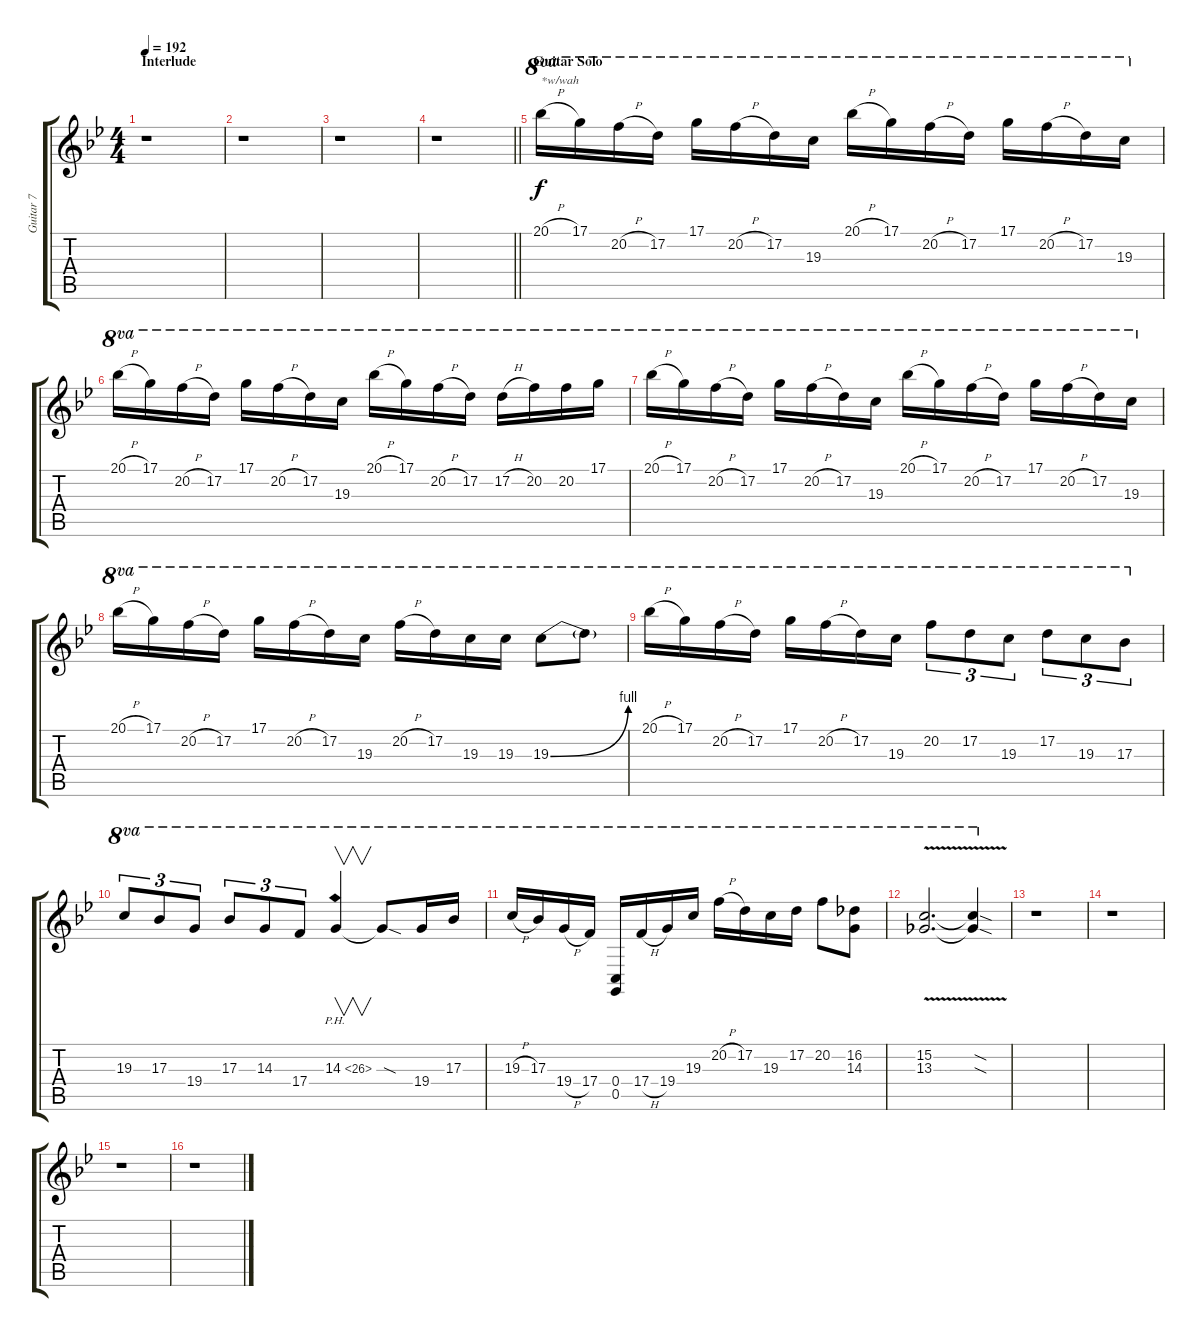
\track ("Guitar 7" "Guitar 7") {instrument distortionguitar}
\staff {score tabs}
\tuning (D4 A3 F3 C3 G2 C2) {hide}
\ts (4 4)
\section ("" "Interlude")
\tempo 192
\clef g2
\ks gminor
r.1{dy f} |
r.1 |
r.1 |
\barLineRight lightlight
r.1 |
\section ("" "Guitar Solo")
20.1{h}.16{ot 8va txt "*w/wah"} 17.1.16{ot 8va} 20.2{h}.16{ot 8va} 17.2.16{ot 8va} 17.1.16{ot 8va} 20.2{h}.16{ot 8va} 17.2.16{ot 8va} 19.3.16{ot 8va} 20.1{h}.16{ot 8va} 17.1.16{ot 8va} 20.2{h}.16{ot 8va} 17.2.16{ot 8va} 17.1.16{ot 8va} 20.2{h}.16{ot 8va} 17.2.16{ot 8va} 19.3.16{ot 8va} |
20.1{h}.16{ot 8va} 17.1.16{ot 8va} 20.2{h}.16{ot 8va} 17.2.16{ot 8va} 17.1.16{ot 8va} 20.2{h}.16{ot 8va} 17.2.16{ot 8va} 19.3.16{ot 8va} 20.1{h}.16{ot 8va} 17.1.16{ot 8va} 20.2{h}.16{ot 8va} 17.2.16{ot 8va} 17.2{h}.16{ot 8va} 20.2.16{ot 8va} 20.2.16{ot 8va} 17.1.16{ot 8va} |
20.1{h}.16{ot 8va} 17.1.16{ot 8va} 20.2{h}.16{ot 8va} 17.2.16{ot 8va} 17.1.16{ot 8va} 20.2{h}.16{ot 8va} 17.2.16{ot 8va} 19.3.16{ot 8va} 20.1{h}.16{ot 8va} 17.1.16{ot 8va} 20.2{h}.16{ot 8va} 17.2.16{ot 8va} 17.1.16{ot 8va} 20.2{h}.16{ot 8va} 17.2.16{ot 8va} 19.3.16{ot 8va} |
20.1{h}.16{ot 8va} 17.1.16{ot 8va} 20.2{h}.16{ot 8va} 17.2.16{ot 8va} 17.1.16{ot 8va} 20.2{h}.16{ot 8va} 17.2.16{ot 8va} 19.3.16{ot 8va} 20.2{h}.16{ot 8va} 17.2.16{ot 8va} 19.3.16{ot 8va} 19.3.16{ot 8va} 19.3{be (bend 0 0 60 4)}.8{ot 8va} 19.3{t}.8{ot 8va} |
20.1{h}.16{ot 8va} 17.1.16{ot 8va} 20.2{h}.16{ot 8va} 17.2.16{ot 8va} 17.1.16{ot 8va} 20.2{h}.16{ot 8va} 17.2.16{ot 8va} 19.3.16{ot 8va} 20.2.8{tu (3 2) ot 8va} 17.2.8{tu (3 2) ot 8va} 19.3.8{tu (3 2) ot 8va} 17.2.8{tu (3 2) ot 8va} 19.3.8{tu (3 2) ot 8va} 17.3.8{tu (3 2) ot 8va} |
19.3.8{tu (3 2) ot 8va} 17.3.8{tu (3 2) ot 8va} 19.4.8{tu (3 2) ot 8va} 17.3.8{tu (3 2) ot 8va} 14.3.8{tu (3 2) ot 8va} 17.4.8{tu (3 2) ot 8va} 14.3{ph 12}.4{v ot 8va} 14.3{sod t}.8{ot 8va} 19.4.16{ot 8va} 17.3.16{ot 8va} |
19.3{h}.16{ot 8va} 17.3.16{ot 8va} 19.4{h}.16{ot 8va} 17.4.16{ot 8va} (0.4 0.5).16{ot 8va} 17.4{h}.16{ot 8va} 19.4.16{ot 8va} 19.3.16{ot 8va} 20.2{h}.16{ot 8va} 17.2.16{ot 8va} 19.3.16{ot 8va} 17.2.16{ot 8va} 20.2.8{ot 8va} (16.2 14.3).8{ot 8va} |
(15.2{v} 13.3).2{d ot 8va} (15.2{sod t} 13.3{sod t}).4{ot 8va} |
r.1 |
r.1 |
r.1 |
r.1
